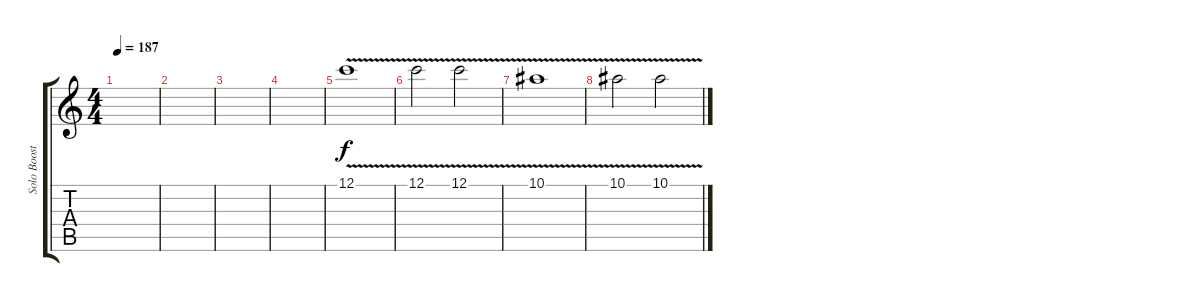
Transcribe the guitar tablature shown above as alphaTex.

\track ("Solo Booster 2" "Solo Boost") {instrument distortionguitar}
\staff {score tabs}
\tuning (C4 G3 Eb3 Bb2 F2 C2) {hide}
\ts (4 4)
\tempo 187
\clef g2
\ks c
|
|
|
|
12.1{v}.1 |
12.1{v}.2 12.1{v}.2 |
10.1{v}.1 |
10.1{v}.2 10.1{v}.2
